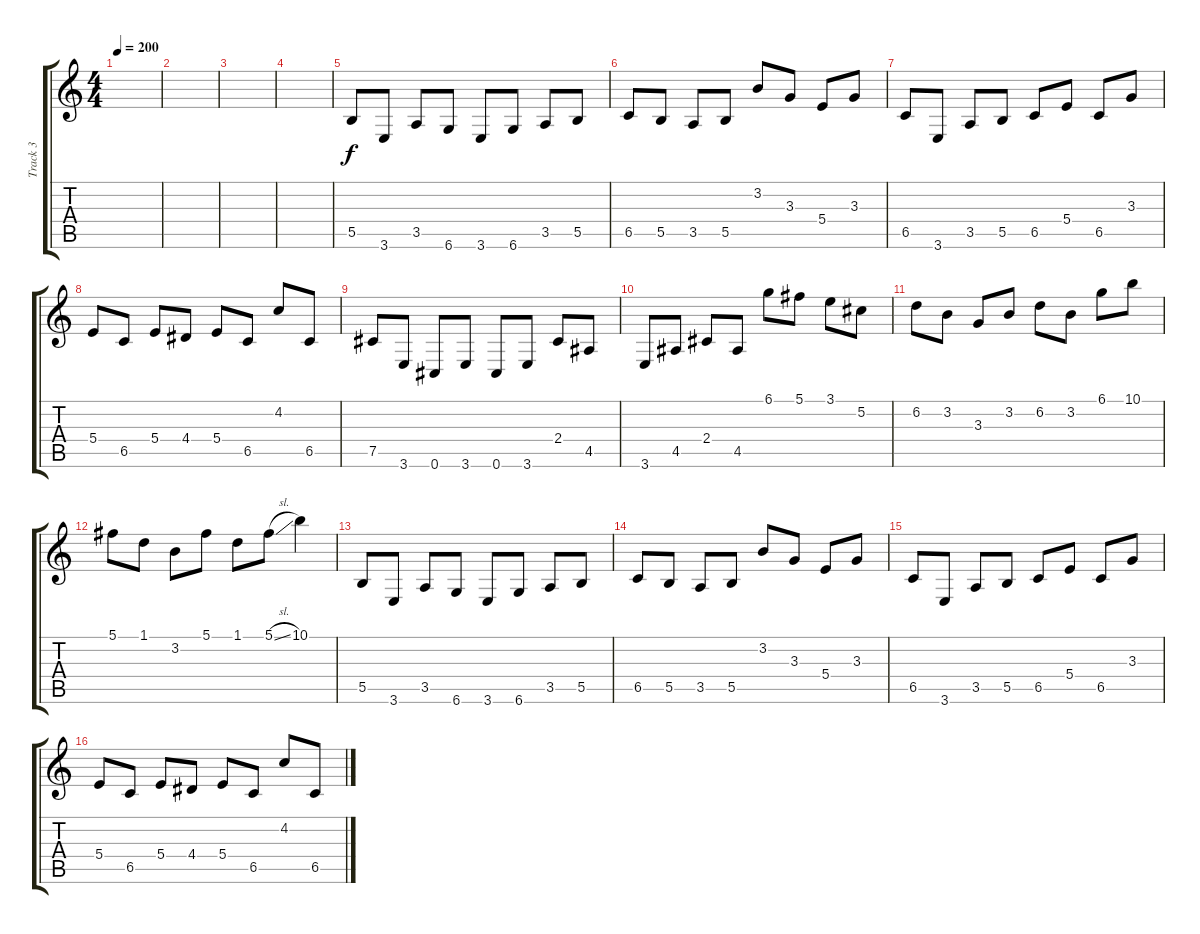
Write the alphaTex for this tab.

\track ("Track 3" "Track 3") {instrument distortionguitar}
\staff {score tabs}
\tuning (Db4 Ab3 E3 B2 Gb2 Db2) {hide}
\ts (4 4)
\tempo 200
\clef g2
\ks c
|
|
|
|
5.5.8 3.6.8 3.5.8 6.6.8 3.6.8 6.6.8 3.5.8 5.5.8 |
6.5.8 5.5.8 3.5.8 5.5.8 3.2.8 3.3.8 5.4.8 3.3.8 |
6.5.8 3.6.8 3.5.8 5.5.8 6.5.8 5.4.8 6.5.8 3.3.8 |
5.4.8 6.5.8 5.4.8 4.4.8 5.4.8 6.5.8 4.2.8 6.5.8 |
7.5.8 3.6.8 0.6.8 3.6.8 0.6.8 3.6.8 2.4.8 4.5.8 |
3.6.8 4.5.8 2.4.8 4.5.8 6.1.8 5.1.8 3.1.8 5.2.8 |
6.2.8 3.2.8 3.3.8 3.2.8 6.2.8 3.2.8 6.1.8 10.1.8 |
5.1.8 1.1.8 3.2.8 5.1.8 1.1.8 5.1{sl}.8 10.1.4 |
5.5.8 3.6.8 3.5.8 6.6.8 3.6.8 6.6.8 3.5.8 5.5.8 |
6.5.8 5.5.8 3.5.8 5.5.8 3.2.8 3.3.8 5.4.8 3.3.8 |
6.5.8 3.6.8 3.5.8 5.5.8 6.5.8 5.4.8 6.5.8 3.3.8 |
5.4.8 6.5.8 5.4.8 4.4.8 5.4.8 6.5.8 4.2.8 6.5.8
